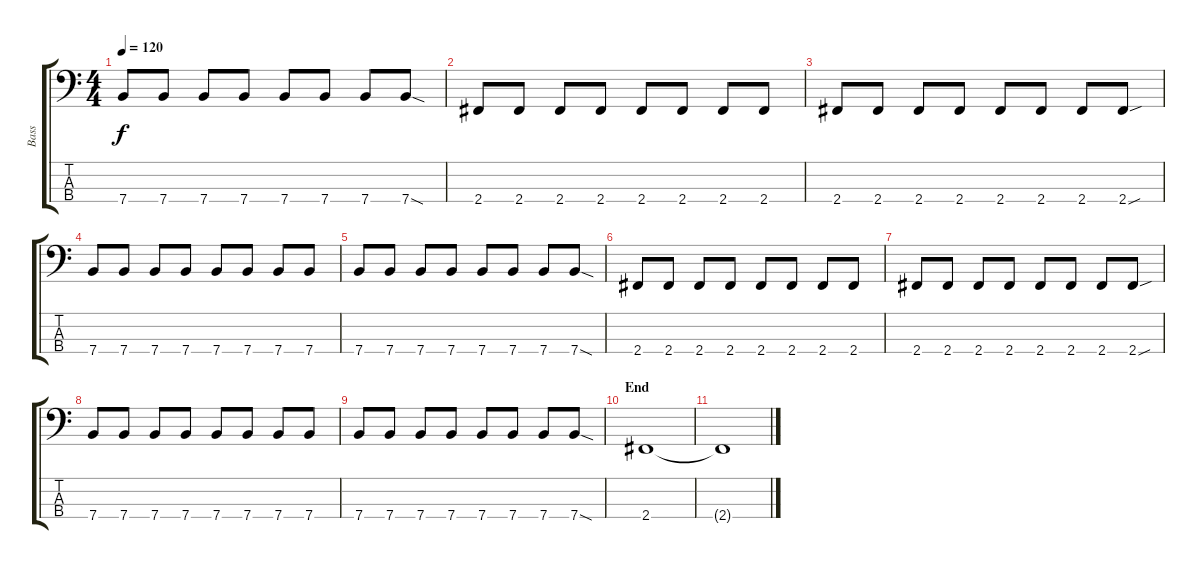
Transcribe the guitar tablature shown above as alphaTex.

\track ("Bass" "Bass") {instrument electricbassfinger}
\staff {score tabs}
\tuning (G2 D2 A1 E1) {hide}
\ts (4 4)
\tempo 120
\clef f4
\ks c
7.4.8{dy f} 7.4.8 7.4.8 7.4.8 7.4.8 7.4.8 7.4.8 7.4{sod}.8 |
2.4.8 2.4.8 2.4.8 2.4.8 2.4.8 2.4.8 2.4.8 2.4.8 |
2.4.8 2.4.8 2.4.8 2.4.8 2.4.8 2.4.8 2.4.8 2.4{sou}.8 |
7.4.8 7.4.8 7.4.8 7.4.8 7.4.8 7.4.8 7.4.8 7.4.8 |
7.4.8 7.4.8 7.4.8 7.4.8 7.4.8 7.4.8 7.4.8 7.4{sod}.8 |
2.4.8 2.4.8 2.4.8 2.4.8 2.4.8 2.4.8 2.4.8 2.4.8 |
2.4.8 2.4.8 2.4.8 2.4.8 2.4.8 2.4.8 2.4.8 2.4{sou}.8 |
7.4.8 7.4.8 7.4.8 7.4.8 7.4.8 7.4.8 7.4.8 7.4.8 |
7.4.8 7.4.8 7.4.8 7.4.8 7.4.8 7.4.8 7.4.8 7.4{sod}.8 |
\section ("" "End")
2.4.1 |
2.4{t}.1
